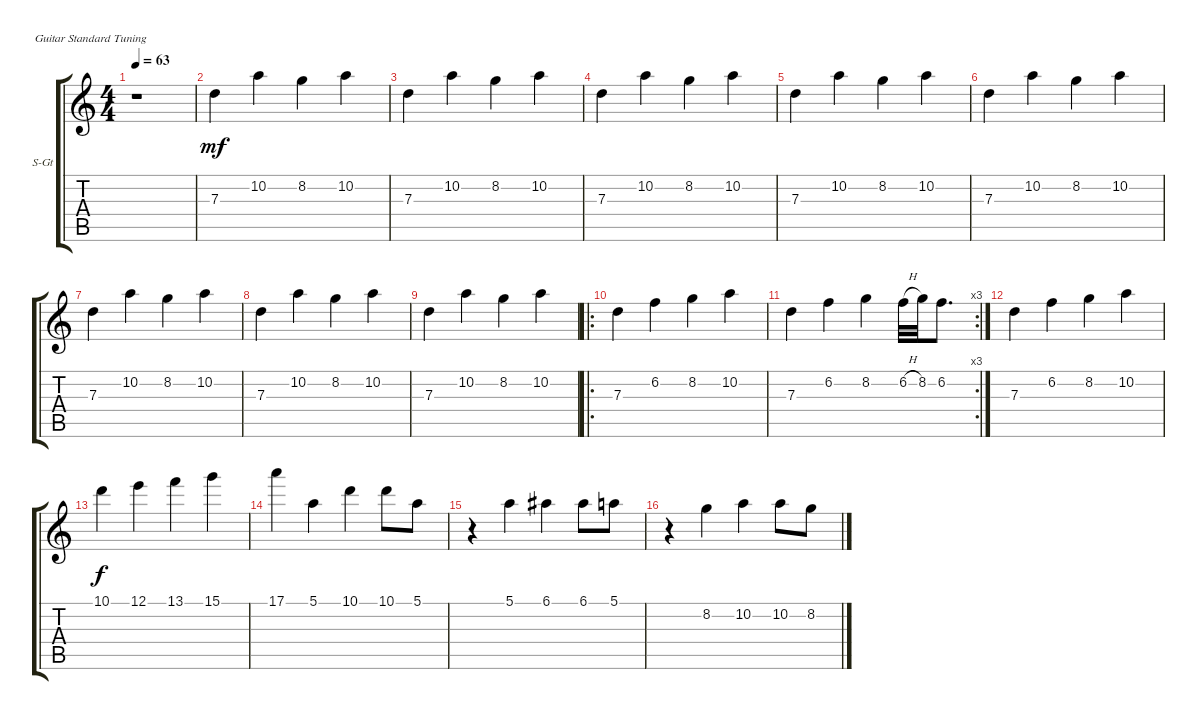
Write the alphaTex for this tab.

\defaultSystemsLayout 4
\bracketExtendMode groupsimilarinstruments
\firstSystemTrackNameOrientation horizontal
\otherSystemsTrackNameOrientation horizontal
\track ("Solo" "S-Gt") {instrument acousticguitarsteel}
\staff {score tabs}
\tuning (E4 B3 G3 D3 A2 E2)
\ts (4 4)
\tempo 63
\clef g2
\ks c
r.1{dy mf instrument acousticguitarsteel} |
7.3.4 10.2.4 8.2.4 10.2.4 |
7.3.4 10.2.4 8.2.4 10.2.4 |
7.3.4 10.2.4 8.2.4 10.2.4 |
7.3.4 10.2.4 8.2.4 10.2.4 |
7.3.4 10.2.4 8.2.4 10.2.4 |
7.3.4 10.2.4 8.2.4 10.2.4 |
7.3.4 10.2.4 8.2.4 10.2.4 |
7.3.4 10.2.4 8.2.4 10.2.4 |
\ro
7.3.4 6.2.4 8.2.4 10.2.4 |
\rc 3
7.3.4 6.2.4 8.2.4 6.2{h}.32 8.2.32 6.2.8{d} |
7.3.4 6.2.4 8.2.4 10.2.4 |
10.1.4{dy f} 12.1.4 13.1.4 15.1.4 |
17.1.4 5.1.4 10.1.4 10.1.8 5.1.8 |
r.4 5.1.4 6.1.4 6.1.8 5.1.8 |
r.4 8.2.4 10.2.4 10.2.8 8.2.8
